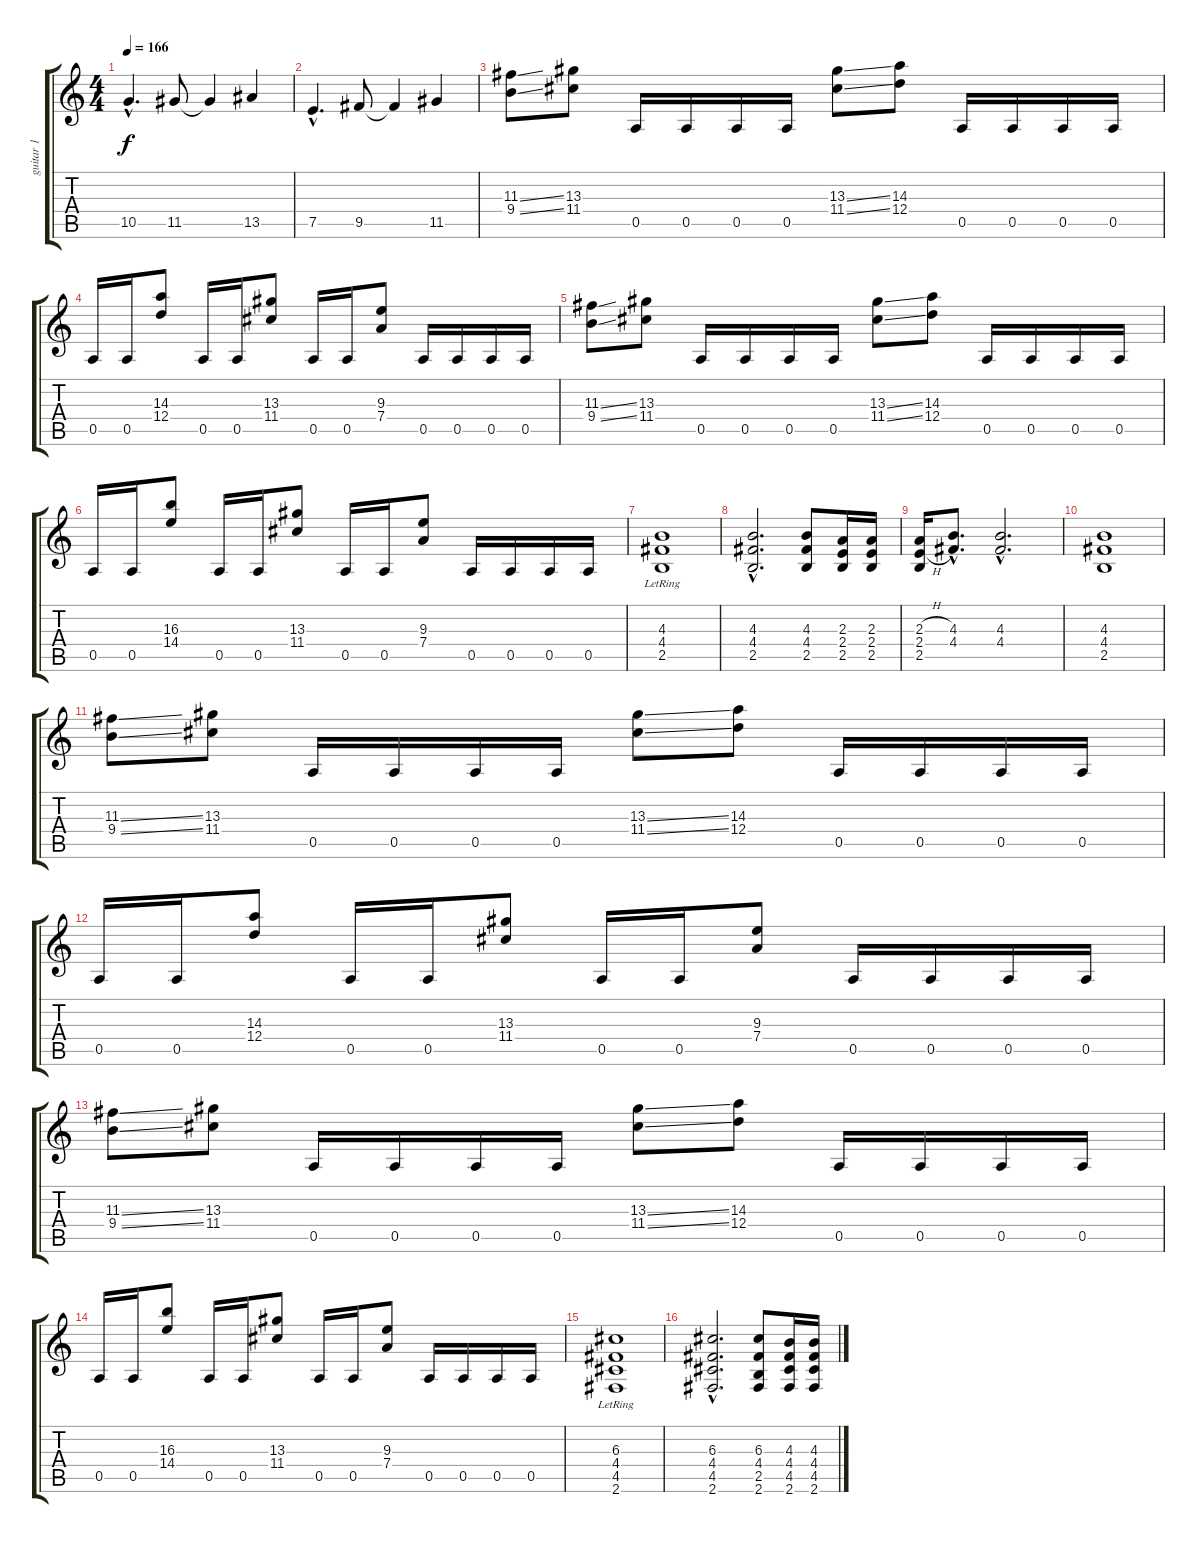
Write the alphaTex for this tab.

\track ("guitar 1" "guitar 1") {instrument distortionguitar}
\staff {score tabs}
\tuning (E4 B3 G3 D3 A2 E2) {hide}
\ts (4 4)
\tempo 166
\clef g2
\ks c
10.5{hac}.4{d dy f} 11.5.8 11.5{t}.4 13.5.4 |
7.5{hac}.4{d} 9.5.8 9.5{t}.4 11.5.4 |
(11.3{ss} 9.4{ss}).8 (13.3 11.4).8 0.5.16 0.5.16 0.5.16 0.5.16 (13.3{ss} 11.4{ss}).8 (14.3 12.4).8 0.5.16 0.5.16 0.5.16 0.5.16 |
0.5.16 0.5.16 (14.3 12.4).8 0.5.16 0.5.16 (13.3 11.4).8 0.5.16 0.5.16 (9.3 7.4).8 0.5.16 0.5.16 0.5.16 0.5.16 |
(11.3{ss} 9.4{ss}).8 (13.3 11.4).8 0.5.16 0.5.16 0.5.16 0.5.16 (13.3{ss} 11.4{ss}).8 (14.3 12.4).8 0.5.16 0.5.16 0.5.16 0.5.16 |
0.5.16 0.5.16 (16.3 14.4).8 0.5.16 0.5.16 (13.3 11.4).8 0.5.16 0.5.16 (9.3 7.4).8 0.5.16 0.5.16 0.5.16 0.5.16 |
(4.3 4.4{lr} 2.5).1 |
(4.3{hac} 4.4{hac} 2.5).2{d} (4.3 4.4 2.5).8 (2.3 2.4 2.5).16 (2.3 2.4 2.5).16 |
(2.3{h} 2.4{h} 2.5).16 (4.3{hac} 4.4{hac}).8{d} (4.3{hac} 4.4{hac}).2{d} |
(4.3 4.4 2.5).1 |
(11.3{ss} 9.4{ss}).8 (13.3 11.4).8 0.5.16 0.5.16 0.5.16 0.5.16 (13.3{ss} 11.4{ss}).8 (14.3 12.4).8 0.5.16 0.5.16 0.5.16 0.5.16 |
0.5.16 0.5.16 (14.3 12.4).8 0.5.16 0.5.16 (13.3 11.4).8 0.5.16 0.5.16 (9.3 7.4).8 0.5.16 0.5.16 0.5.16 0.5.16 |
(11.3{ss} 9.4{ss}).8 (13.3 11.4).8 0.5.16 0.5.16 0.5.16 0.5.16 (13.3{ss} 11.4{ss}).8 (14.3 12.4).8 0.5.16 0.5.16 0.5.16 0.5.16 |
0.5.16 0.5.16 (16.3 14.4).8 0.5.16 0.5.16 (13.3 11.4).8 0.5.16 0.5.16 (9.3 7.4).8 0.5.16 0.5.16 0.5.16 0.5.16 |
(6.3 4.4{lr} 4.5 2.6).1 |
(6.3{hac} 4.4{hac} 4.5 2.6{hac}).2{d} (6.3 4.4 2.5 2.6).8 (4.3 4.4 4.5 2.6).16 (4.3 4.4 4.5 2.6).16
